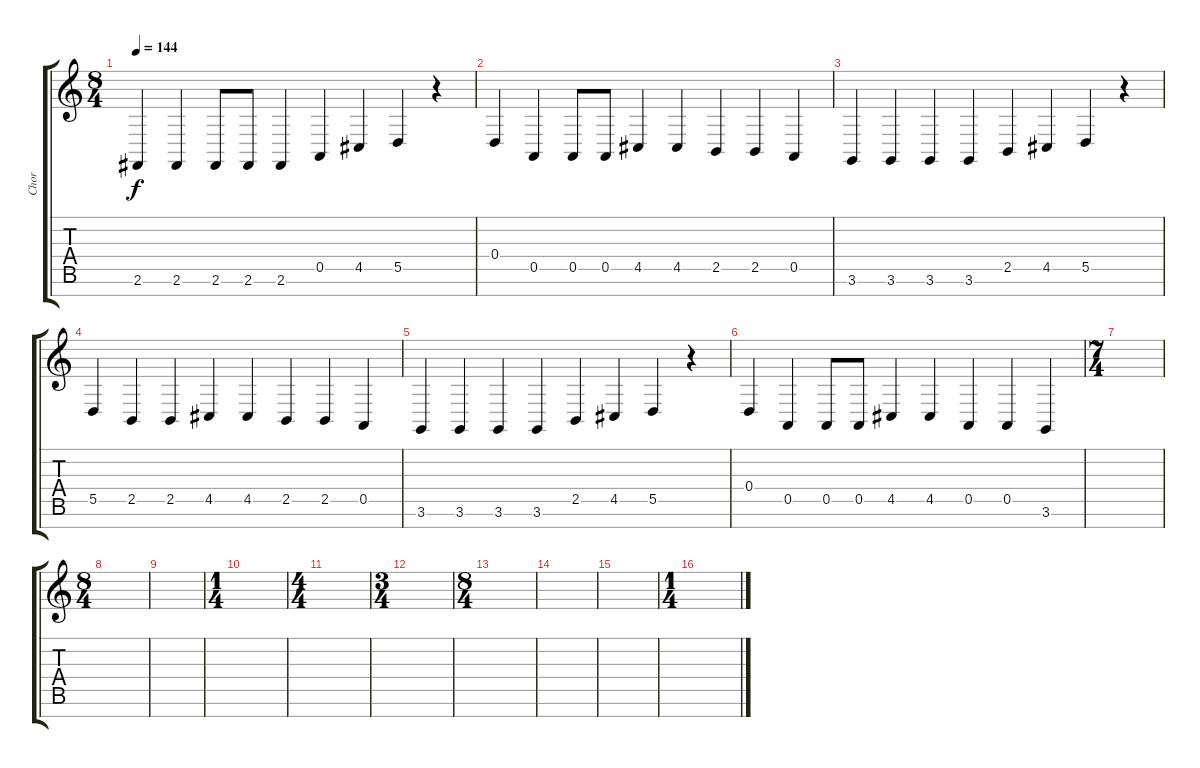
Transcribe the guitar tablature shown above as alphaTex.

\track ("Chor" "Chor") {instrument trumpet}
\staff {score tabs}
\tuning (E4 B3 G3 D3 A2 E2 B1) {hide}
\ts (8 4)
\tempo 144
\clef g2
\ks c
2.6.4{dy f} 2.6.4 2.6.8 2.6.8 2.6.4 0.5.4 4.5.4 5.5.4 r.4 |
0.4.4 0.5.4 0.5.8 0.5.8 4.5.4 4.5.4 2.5.4 2.5.4 0.5.4 |
3.6.4 3.6.4 3.6.4 3.6.4 2.5.4 4.5.4 5.5.4 r.4 |
5.5.4 2.5.4 2.5.4 4.5.4 4.5.4 2.5.4 2.5.4 0.5.4 |
3.6.4 3.6.4 3.6.4 3.6.4 2.5.4 4.5.4 5.5.4 r.4 |
0.4.4 0.5.4 0.5.8 0.5.8 4.5.4 4.5.4 0.5.4 0.5.4 3.6.4 |
\ts (7 4)
|
\ts (8 4)
|
|
\ts (1 4)
|
\ts (4 4)
|
\ts (3 4)
|
\ts (8 4)
|
|
|
\ts (1 4)
